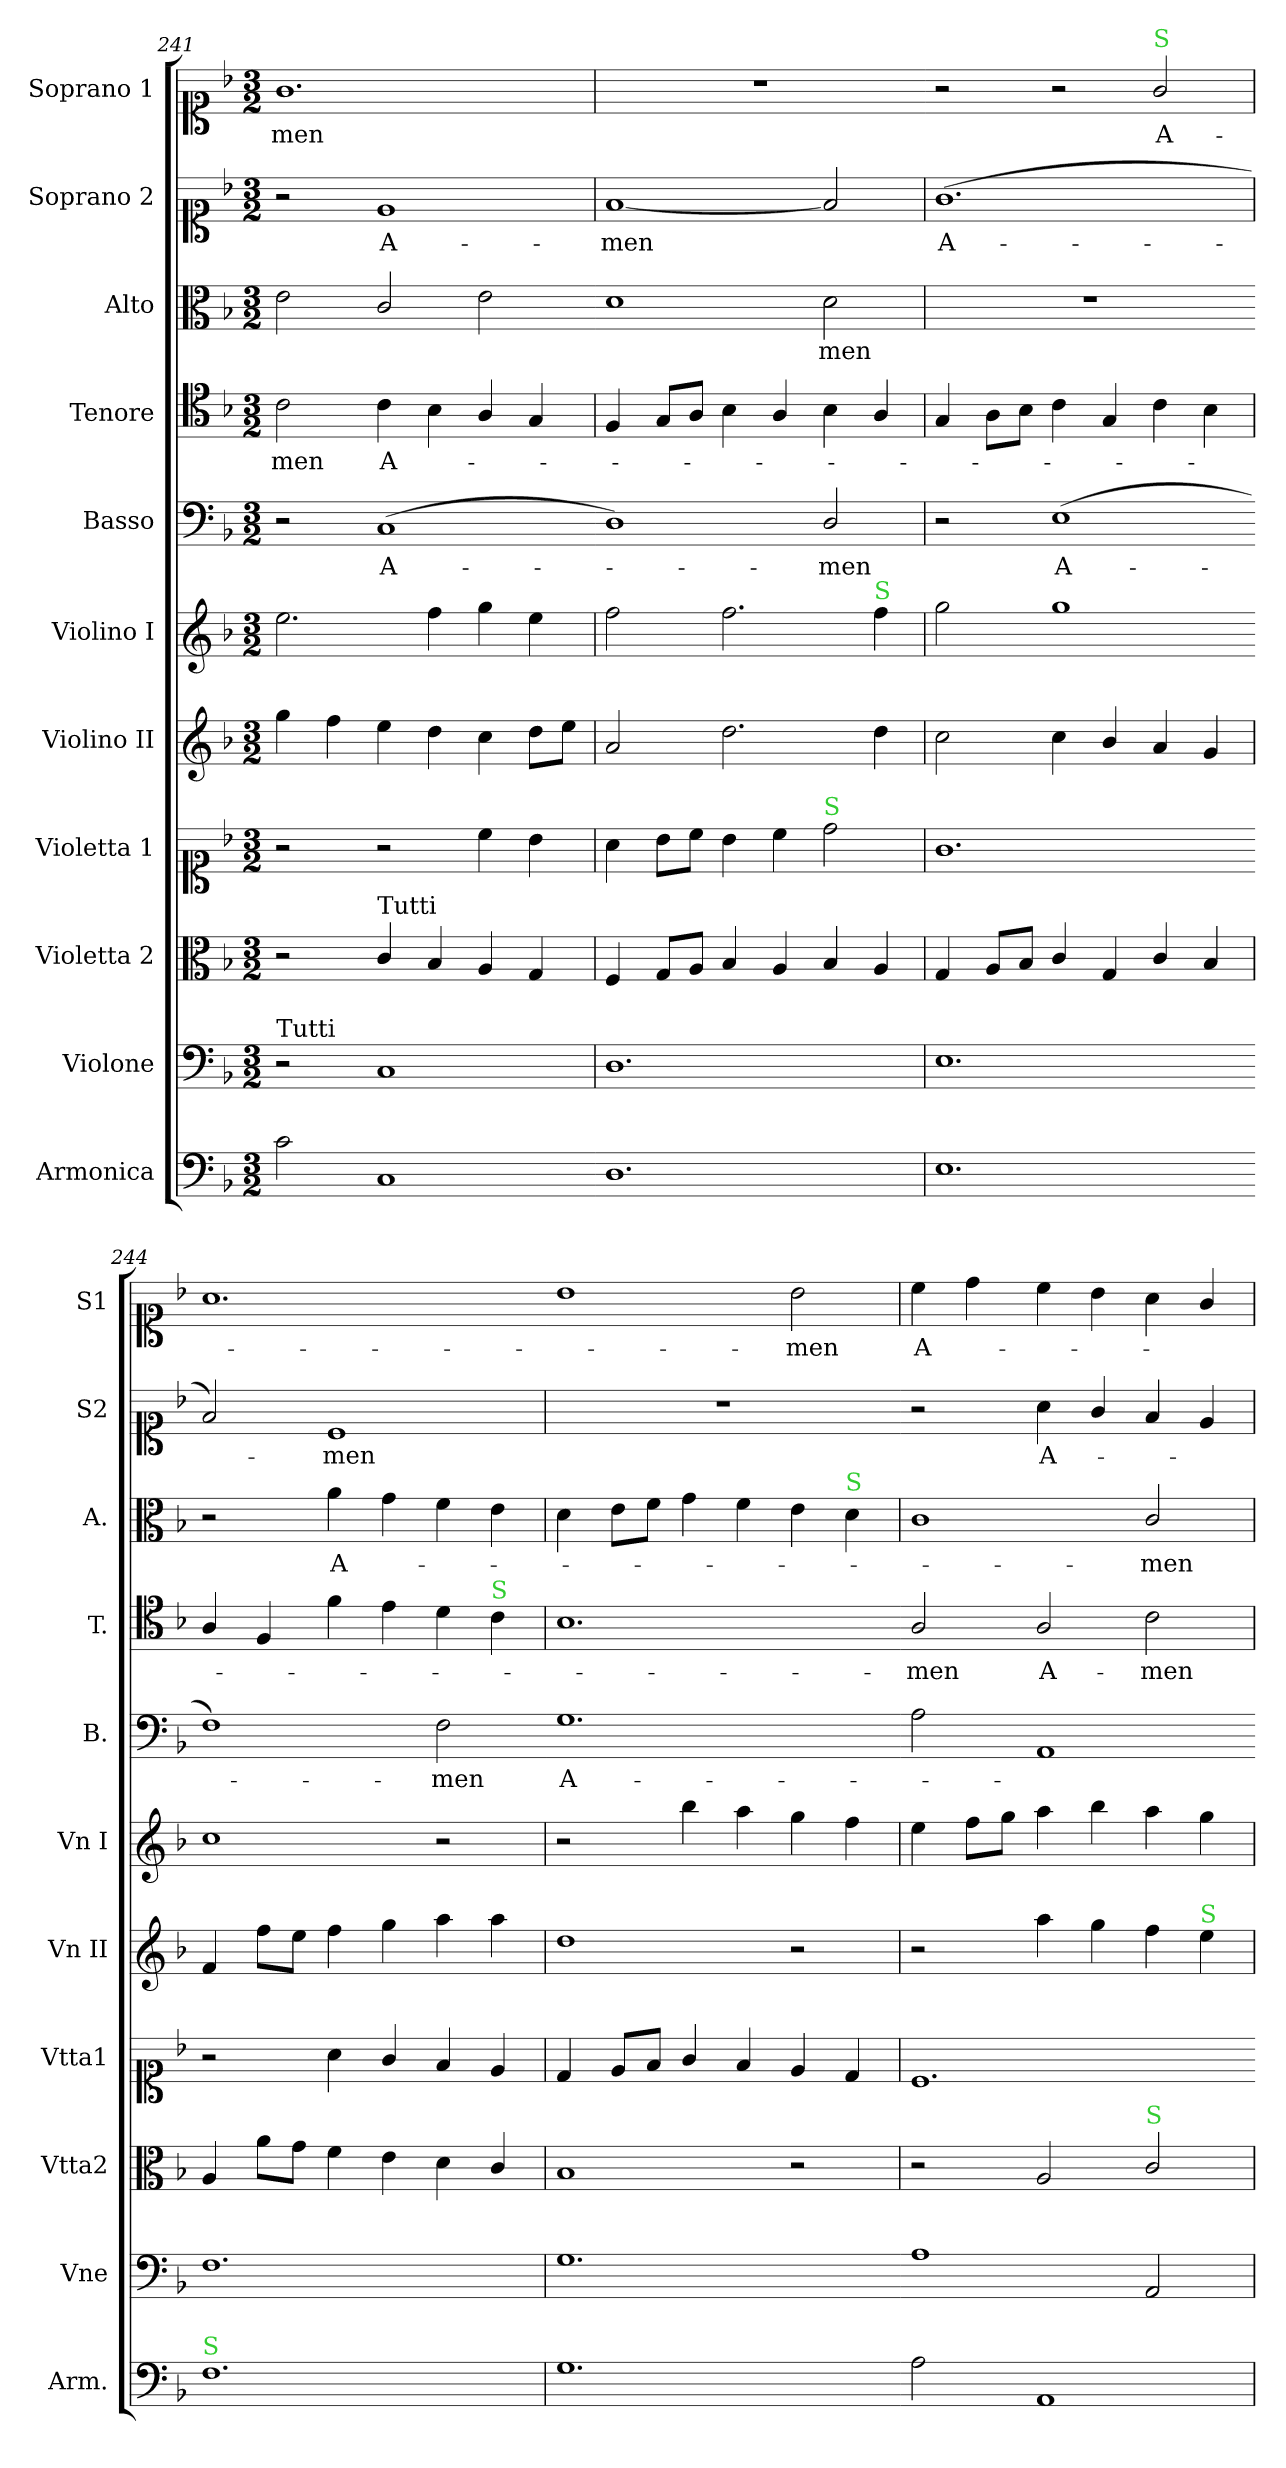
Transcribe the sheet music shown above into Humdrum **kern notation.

**kern	**kern	**kern	**kern	**kern	**kern	**kern	**text	**kern	**text	**kern	**text	**kern	**text	**kern	**text
*part11	*part10	*part9	*part8	*part7	*part6	*part5	*part5	*part4	*part4	*part3	*part3	*part2	*part2	*part1	*part1
*staff11	*staff10	*staff9	*staff8	*staff7	*staff6	*staff5	*staff5	*staff4	*staff4	*staff3	*staff3	*staff2	*staff2	*staff1	*staff1
*I"Armonica	*I"Violone	*I"Violetta 2	*I"Violetta 1	*I"Violino II	*I"Violino I	*I"Basso	*	*I"Tenore	*	*I"Alto	*	*I"Soprano 2	*	*I"Soprano 1	*
*I'Arm.	*I'Vne	*I'Vtta2	*I'Vtta1	*I'Vn II	*I'Vn I	*I'B.	*	*I'T.	*	*I'A.	*	*I'S2	*	*I'S1	*
*clefF4	*clefF4	*clefC3	*clefC1	*clefG2	*clefG2	*clefF4	*	*clefC4	*	*clefC3	*	*clefC1	*	*clefC1	*
*k[b-]	*k[b-]	*k[b-]	*k[b-]	*k[b-]	*k[b-]	*k[b-]	*	*k[b-]	*	*k[b-]	*	*k[b-]	*	*k[b-]	*
*F:	*F:	*F:	*F:	*F:	*F:	*F:	*	*F:	*	*F:	*	*F:	*	*F:	*
*M3/2	*M3/2	*M3/2	*M3/2	*M3/2	*M3/2	*M3/2	*	*M3/2	*	*M3/2	*	*M3/2	*	*M3/2	*
=241	=241	=241	=241	=241	=241	=241	=241	=241	=241	=241	=241	=241	=241	=241	=241
!	!LO:TX:a:t=Tutti	!	!	!	!	!	!	!	!	!	!	!	!	!	!
2c\	2r	2r	2r	4gg\	2.ee\	2r	.	2c\	-men	2e\	.	2r	.	1.g\	-men
.	.	.	.	4ff\	.	.	.	.	.	.	.	.	.	.	.
!	!	!LO:TX:a:t=Tutti	!	!	!	!	!	!	!	!	!	!	!	!	!
1C/	1C/	4c/	2r	4ee\	.	(1C/	A-	4c\	A-	2c/	.	1e/	A-	.	.
.	.	4B-/	.	4dd\	4ff\	.	.	4B-\	.	.	.	.	.	.	.
.	.	4A/	4cc\	4cc\	4gg\	.	.	4A/	.	2e\	.	.	.	.	.
.	.	4G/	4b-\	8dd\L	4ee\	.	.	4G/	.	.	.	.	.	.	.
.	.	.	.	8ee\J	.	.	.	.	.	.	.	.	.	.	.
=242-	=242	=242	=242	=242	=242	=242-	=242	=242	=242	=242-	=242	=242	=242	=242	=242
1.D\	1.D\	4F/	4a\	2a/	2ff\	1D\)	.	4F/	.	1d\	.	[1f/	-men	1.r	.
.	.	8G/L	8b-\L	.	.	.	.	8G/L	.	.	.	.	.	.	.
.	.	8A/J	8cc\J	.	.	.	.	8A/J	.	.	.	.	.	.	.
.	.	4B-/	4b-\	2.dd\	2.ff\	.	.	4B-\	.	.	.	.	.	.	.
.	.	4A/	4cc\	.	.	.	.	4A/	.	.	.	.	.	.	.
!	!	!	!LO:TX:a:color=limegreen:t=S	!	!	!	!	!	!	!	!	!	!	!	!
.	.	4B-/	2dd\	.	.	2D/	-men	4B-\	.	2d\	-men	2f/]	.	.	.
!	!	!	!	!	!LO:TX:a:color=limegreen:t=S	!	!	!	!	!	!	!	!	!	!
.	.	4A/	.	4dd\	4ff\	.	.	4A/	.	.	.	.	.	.	.
=243	=243	=243	=243	=243	=243	=243	=243-	=243	=243-	=243	=243-	=243	=243-	=243-	=243-
1.E\	1.E\	4G/	1.g\	2cc\	2gg\	2r	.	4G/	.	1.r	.	(1.g\	A-	2r	.
.	.	8A/L	.	.	.	.	.	8A\L	.	.	.	.	.	.	.
.	.	8B-/J	.	.	.	.	.	8B-\J	.	.	.	.	.	.	.
.	.	4c/	.	4cc\	1gg\	(1E\	A-	4c\	.	.	.	.	.	2r	.
.	.	4G/	.	4b-/	.	.	.	4G/	.	.	.	.	.	.	.
!	!	!	!	!	!	!	!	!	!	!	!	!	!	!LO:TX:a:color=limegreen:t=S	!
.	.	4c/	.	4a/	.	.	.	4c\	.	.	.	.	.	2g/	A-
.	.	4B-/	.	4g/	.	.	.	4B-\	.	.	.	.	.	.	.
=244-	=244-	=244	=244-	=244	=244-	=244-	=244	=244	=244	=244	=244	=244	=244	=244	=244
!LO:TX:a:color=limegreen:t=S	!	!	!	!	!	!	!	!	!	!	!	!	!	!	!
1.F\	1.F\	4A/	2r	4f/	1cc\	1F\)	.	4A/	.	2r	.	2f/)	.	1.a\	.
.	.	8a\L	.	8ff\L	.	.	.	4F/	.	.	.	.	.	.	.
.	.	8g\J	.	8ee\J	.	.	.	.	.	.	.	.	.	.	.
.	.	4f\	4a\	4ff\	.	.	.	4f\	.	4a\	A-	1c/	-men	.	.
.	.	4e\	4g/	4gg\	.	.	.	4e\	.	4g\	.	.	.	.	.
.	.	4d\	4f/	4aa\	2r	2F\	-men	4d\	.	4f\	.	.	.	.	.
!	!	!	!	!	!	!	!	!LO:TX:a:color=limegreen:t=S	!	!	!	!	!	!	!
.	.	4c/	4e/	4aa\	.	.	.	4c\	.	4e\	.	.	.	.	.
=245	=245	=245	=245	=245	=245	=245-	=245-	=245	=245-	=245	=245-	=245	=245-	=245-	=245-
1.G\	1.G\	1B-/	4d/	1dd\	2r	1.G\	A-	1.B-\	.	4d\	.	1.r	.	1b-\	.
.	.	.	8e/L	.	.	.	.	.	.	8e\L	.	.	.	.	.
.	.	.	8f/J	.	.	.	.	.	.	8f\J	.	.	.	.	.
.	.	.	4g/	.	4bb-\	.	.	.	.	4g\	.	.	.	.	.
.	.	.	4f/	.	4aa\	.	.	.	.	4f\	.	.	.	.	.
.	.	2r	4e/	2r	4gg\	.	.	.	.	4e\	.	.	.	2b-\	-men
!	!	!	!	!	!	!	!	!	!	!LO:TX:a:color=limegreen:t=S	!	!	!	!	!
.	.	.	4d/	.	4ff\	.	.	.	.	4d\	.	.	.	.	.
=246-	=246-	=246	=246	=246	=246	=246-	=246	=246-	=246	=246	=246	=246	=246	=246	=246
2A\	1A\	2r	1.c/	2r	4ee\	2A\	.	2A/	-men	1c\	.	2r	.	4cc\	A-
.	.	.	.	.	8ff\L	.	.	.	.	.	.	.	.	4dd\	.
.	.	.	.	.	8gg\J	.	.	.	.	.	.	.	.	.	.
1AA/	.	2A/	.	4aa\	4aa\	1AA/	.	2A/	A-	.	.	4a\	A-	4cc\	.
.	.	.	.	4gg\	4bb-\	.	.	.	.	.	.	4g/	.	4b-\	.
!	!	!LO:TX:a:color=limegreen:t=S	!	!	!	!	!	!	!	!	!	!	!	!	!
.	2AA/	2c/	.	4ff\	4aa\	.	.	2c\	-men	2c/	-men	4f/	.	4a\	.
!	!	!	!	!LO:TX:a:color=limegreen:t=S	!	!	!	!	!	!	!	!	!	!	!
.	.	.	.	4ee\	4gg\	.	.	.	.	.	.	4e/	.	4g/	.
=	=	=	=-	=	=	=-	=	=	=	=	=	=	=	=	=
*-	*-	*-	*-	*-	*-	*-	*-	*-	*-	*-	*-	*-	*-	*-	*-
